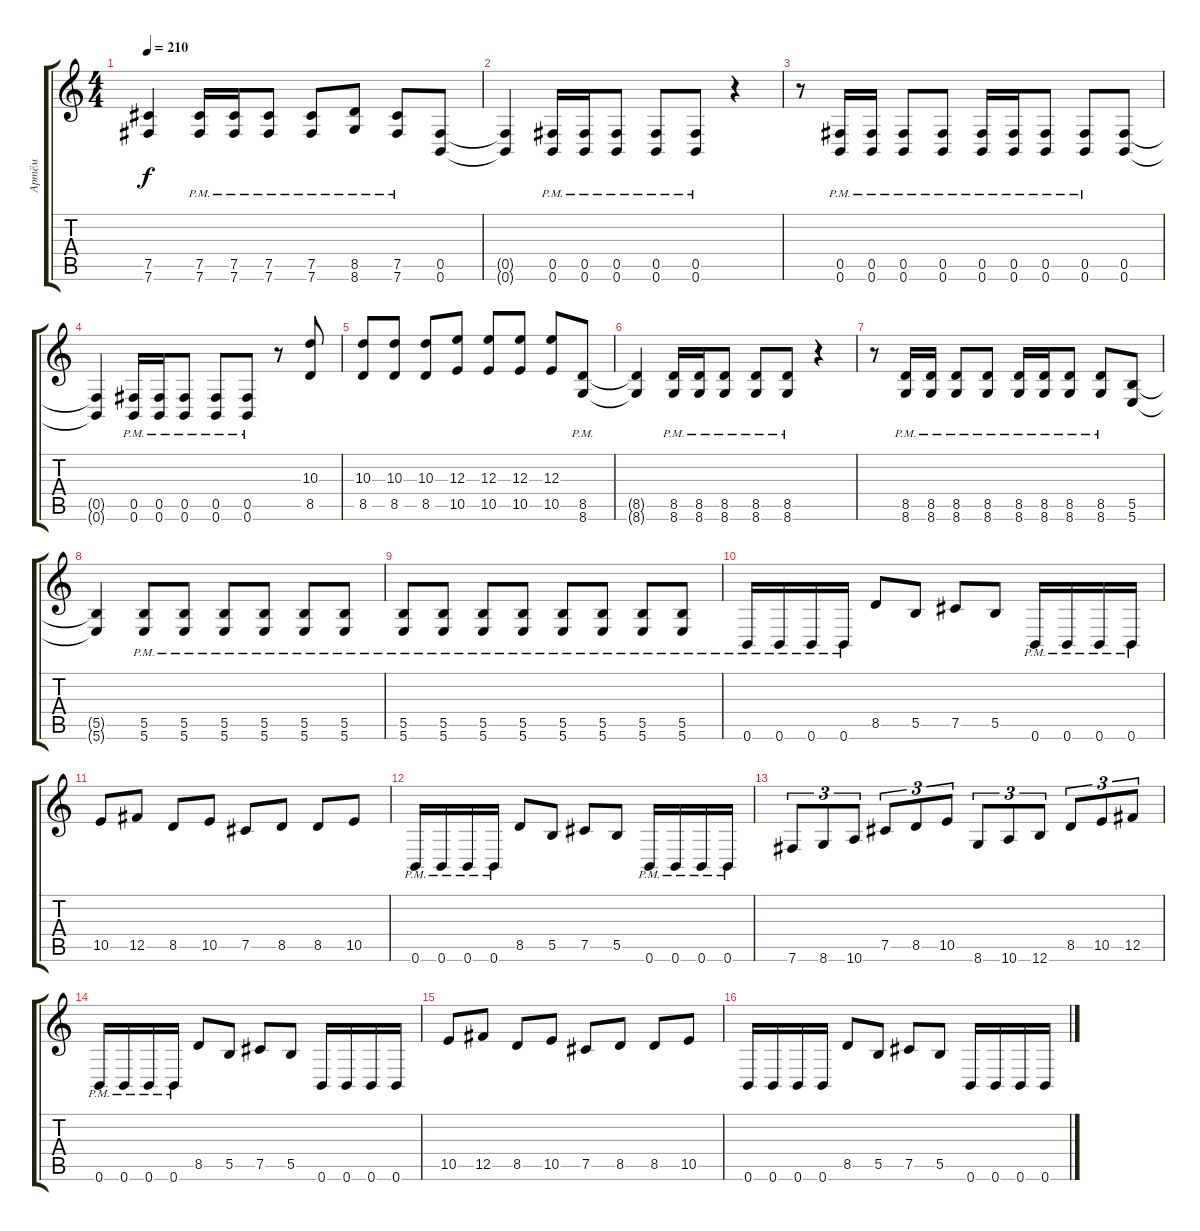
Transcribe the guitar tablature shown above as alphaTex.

\track ("Артём" "Артём") {instrument distortionguitar}
\staff {score tabs}
\tuning (Db4 Ab3 E3 B2 Gb2 B1) {hide}
\ts (4 4)
\tempo 210
\clef g2
\ks c
(7.5{t} 7.6{t}).4{dy f} (7.5{pm} 7.6).16 (7.5{pm} 7.6).16 (7.5{pm} 7.6).8 (7.5{pm} 7.6).8 (8.5{pm} 8.6).8 (7.5{pm} 7.6).8 (0.5 0.6).8 |
(0.5{t} 0.6{t}).4 (0.5{pm} 0.6).16 (0.5{pm} 0.6).16 (0.5{pm} 0.6).8 (0.5{pm} 0.6).8 (0.5{pm} 0.6).8 r.4 |
r.8 (0.5{pm} 0.6).16 (0.5{pm} 0.6).16 (0.5{pm} 0.6).8 (0.5{pm} 0.6).8 (0.5{pm} 0.6).16 (0.5{pm} 0.6).16 (0.5{pm} 0.6).8 (0.5{pm} 0.6).8 (0.5 0.6).8 |
(0.5{t} 0.6{t}).4 (0.5{pm} 0.6).16 (0.5{pm} 0.6).16 (0.5{pm} 0.6).8 (0.5{pm} 0.6).8 (0.5{pm} 0.6).8 r.8 (10.3 8.5).8 |
(10.3 8.5).8 (10.3 8.5).8 (10.3 8.5).8 (12.3 10.5).8 (12.3 10.5).8 (12.3 10.5).8 (12.3 10.5).8 (8.5{pm} 8.6).8 |
(8.5{t} 8.6{t}).4 (8.5{pm} 8.6).16 (8.5{pm} 8.6).16 (8.5{pm} 8.6).8 (8.5{pm} 8.6).8 (8.5{pm} 8.6).8 r.4 |
r.8 (8.5{pm} 8.6).16 (8.5{pm} 8.6).16 (8.5{pm} 8.6).8 (8.5{pm} 8.6).8 (8.5{pm} 8.6).16 (8.5{pm} 8.6).16 (8.5{pm} 8.6).8 (8.5{pm} 8.6).8 (5.5 5.6).8 |
(5.5{t} 5.6{t}).4 (5.5{pm} 5.6).8 (5.5{pm} 5.6).8 (5.5{pm} 5.6).8 (5.5{pm} 5.6).8 (5.5{pm} 5.6).8 (5.5{pm} 5.6).8 |
(5.5{pm} 5.6).8 (5.5{pm} 5.6).8 (5.5{pm} 5.6).8 (5.5{pm} 5.6).8 (5.5{pm} 5.6).8 (5.5{pm} 5.6).8 (5.5{pm} 5.6).8 (5.5{pm} 5.6).8 |
0.6{pm}.16 0.6{pm}.16 0.6{pm}.16 0.6{pm}.16 8.5.8 5.5.8 7.5.8 5.5.8 0.6{pm}.16 0.6{pm}.16 0.6{pm}.16 0.6{pm}.16 |
10.5.8 12.5.8 8.5.8 10.5.8 7.5.8 8.5.8 8.5.8 10.5.8 |
0.6{pm}.16 0.6{pm}.16 0.6{pm}.16 0.6{pm}.16 8.5.8 5.5.8 7.5.8 5.5.8 0.6{pm}.16 0.6{pm}.16 0.6{pm}.16 0.6{pm}.16 |
7.6.8{tu (3 2) beam Up} 8.6.8{tu (3 2) beam Up} 10.6.8{tu (3 2)} 7.5.8{tu (3 2)} 8.5.8{tu (3 2)} 10.5.8{tu (3 2)} 8.6.8{tu (3 2)} 10.6.8{tu (3 2)} 12.6.8{tu (3 2)} 8.5.8{tu (3 2)} 10.5.8{tu (3 2)} 12.5.8{tu (3 2)} |
0.6{pm}.16 0.6{pm}.16 0.6{pm}.16 0.6{pm}.16 8.5.8 5.5.8 7.5.8 5.5.8 0.6.16 0.6.16 0.6.16 0.6.16 |
10.5.8 12.5.8 8.5.8 10.5.8 7.5.8 8.5.8 8.5.8 10.5.8 |
0.6.16 0.6.16 0.6.16 0.6.16 8.5.8 5.5.8 7.5.8 5.5.8 0.6.16 0.6.16 0.6.16 0.6.16
